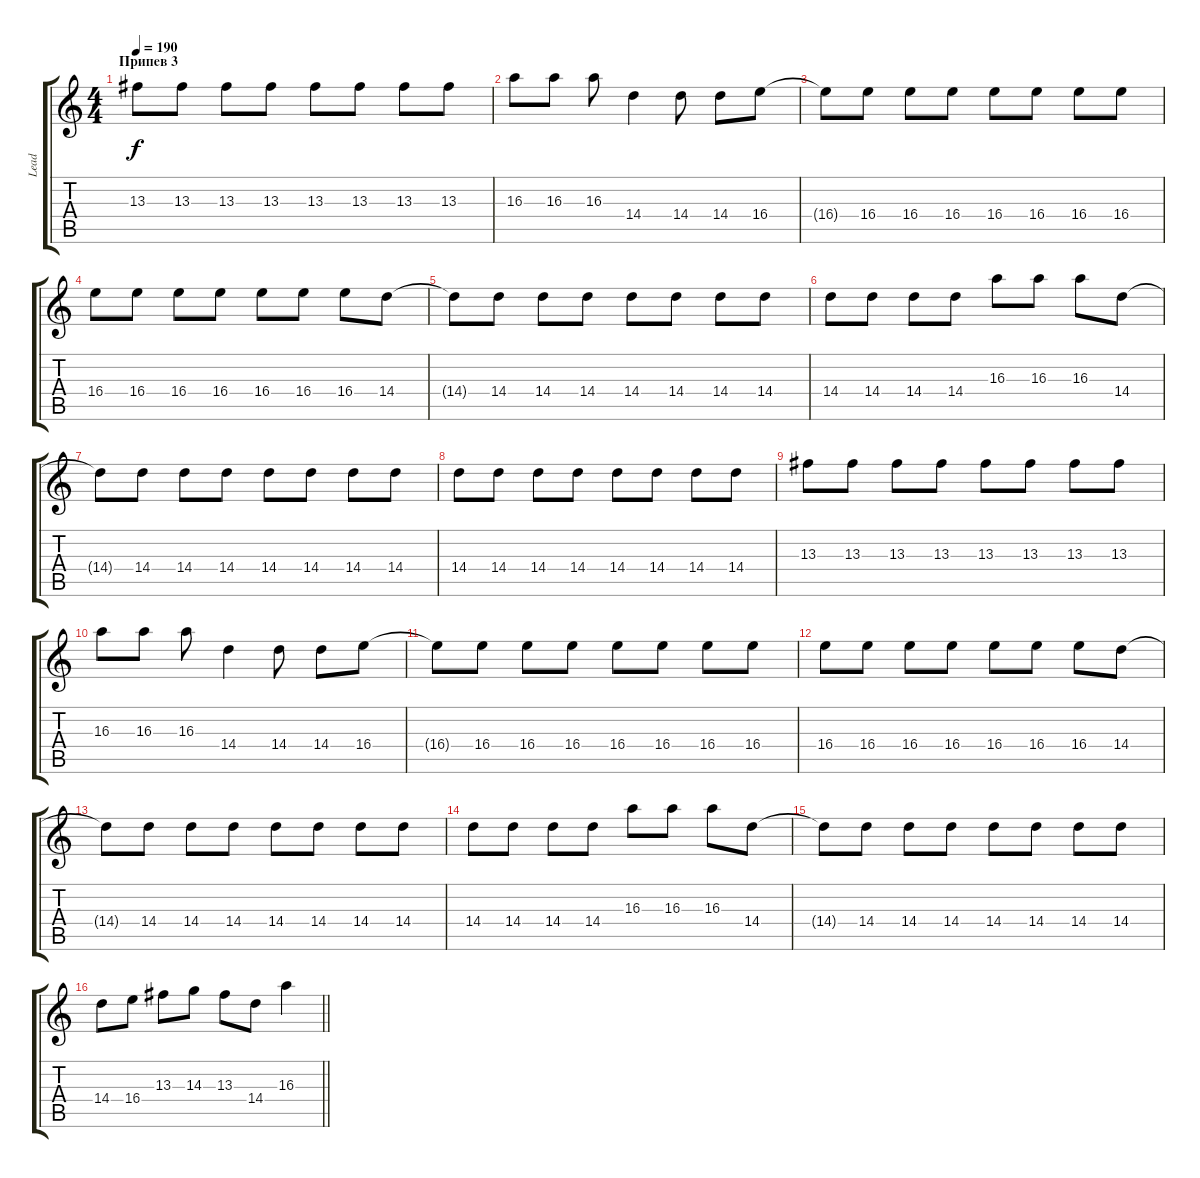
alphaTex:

\track ("Lead" "Lead") {instrument distortionguitar}
\staff {score tabs}
\tuning (D4 A3 F3 C3 G2 C2) {hide}
\ts (4 4)
\section ("" "Припев 3")
\tempo 190
\clef g2
\ks c
13.3.8{dy f} 13.3.8 13.3.8 13.3.8 13.3.8 13.3.8 13.3.8 13.3.8 |
16.3.8 16.3.8 16.3.8 14.4.4 14.4.8 14.4.8 16.4.8 |
16.4{t}.8 16.4.8 16.4.8 16.4.8 16.4.8 16.4.8 16.4.8 16.4.8 |
16.4.8 16.4.8 16.4.8 16.4.8 16.4.8 16.4.8 16.4.8 14.4.8 |
14.4{t}.8 14.4.8 14.4.8 14.4.8 14.4.8 14.4.8 14.4.8 14.4.8 |
14.4.8 14.4.8 14.4.8 14.4.8 16.3.8 16.3.8 16.3.8 14.4.8 |
14.4{t}.8 14.4.8 14.4.8 14.4.8 14.4.8 14.4.8 14.4.8 14.4.8 |
14.4.8 14.4.8 14.4.8 14.4.8 14.4.8 14.4.8 14.4.8 14.4.8 |
13.3.8 13.3.8 13.3.8 13.3.8 13.3.8 13.3.8 13.3.8 13.3.8 |
16.3.8 16.3.8 16.3.8 14.4.4 14.4.8 14.4.8 16.4.8 |
16.4{t}.8 16.4.8 16.4.8 16.4.8 16.4.8 16.4.8 16.4.8 16.4.8 |
16.4.8 16.4.8 16.4.8 16.4.8 16.4.8 16.4.8 16.4.8 14.4.8 |
14.4{t}.8 14.4.8 14.4.8 14.4.8 14.4.8 14.4.8 14.4.8 14.4.8 |
14.4.8 14.4.8 14.4.8 14.4.8 16.3.8 16.3.8 16.3.8 14.4.8 |
14.4{t}.8 14.4.8 14.4.8 14.4.8 14.4.8 14.4.8 14.4.8 14.4.8 |
\barLineRight lightlight
14.4.8 16.4.8 13.3.8 14.3.8 13.3.8 14.4.8 16.3.4
